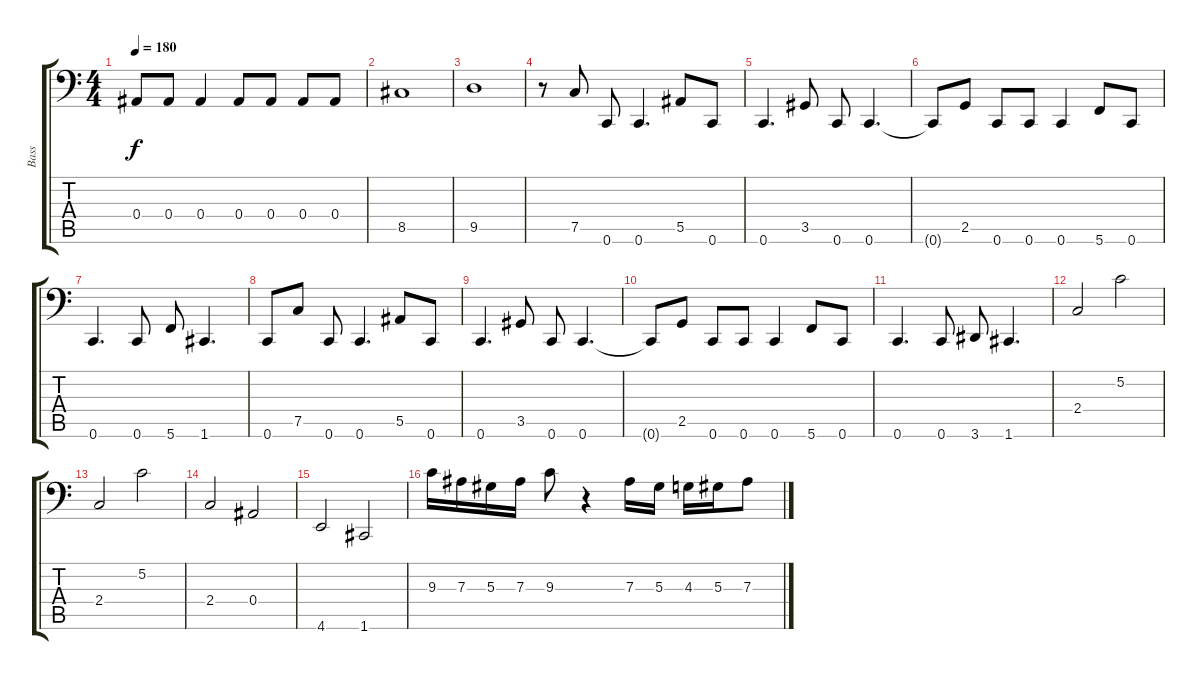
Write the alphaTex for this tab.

\track ("Bass" "Bass") {instrument electricbassfinger}
\staff {score tabs}
\tuning (C3 G2 Eb2 Bb1 F1 C1) {hide}
\ts (4 4)
\tempo 180
\clef f4
\ks c
0.4.8{dy f} 0.4.8 0.4.4 0.4.8 0.4.8 0.4.8 0.4.8 |
8.5.1 |
9.5.1 |
r.8 7.5.8 0.6.8 0.6.4{d} 5.5.8 0.6.8 |
0.6.4{d} 3.5.8 0.6.8 0.6.4{d} |
0.6{t}.8 2.5.8 0.6.8 0.6.8 0.6.4 5.6.8 0.6.8 |
0.6.4{d} 0.6.8 5.6.8 1.6.4{d} |
0.6.8 7.5.8 0.6.8 0.6.4{d} 5.5.8 0.6.8 |
0.6.4{d} 3.5.8 0.6.8 0.6.4{d} |
0.6{t}.8 2.5.8 0.6.8 0.6.8 0.6.4 5.6.8 0.6.8 |
0.6.4{d} 0.6.8 3.6.8 1.6.4{d} |
2.4.2 5.2.2 |
2.4.2 5.2.2 |
2.4.2 0.4.2 |
4.6.2 1.6.2 |
9.3.16 7.3.16 5.3.16 7.3.16 9.3.8 r.4 7.3.16 5.3.16 4.3.16 5.3.16 7.3.8
